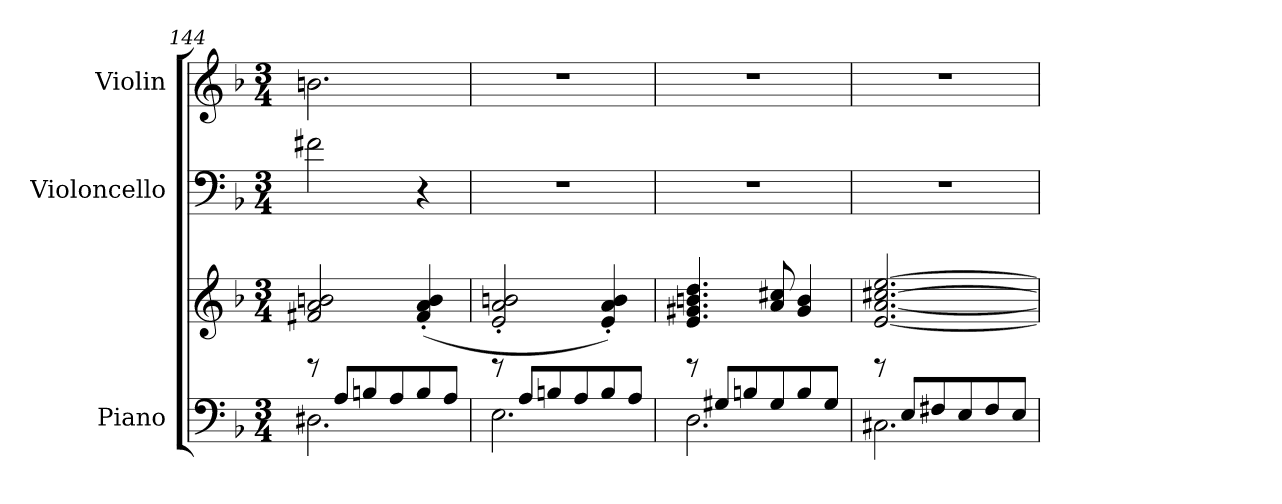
**kern	**kern	**kern	**kern
*part3	*part3	*part2	*part1
*staff4	*staff3	*staff2	*staff1
*I"Piano	*	*I"Violoncello	*I"Violin
*I'Pno	*	*I'Vc	*I'Vln
*clefF4	*clefG2	*clefF4	*clefG2
*k[b-]	*k[b-]	*k[b-]	*k[b-]
*M3/4	*M3/4	*M3/4	*M3/4
=144	=144	=144	=144
*^	*	*	*
2.D#X\	8rg	2f#X/ 2a/ 2bn/	2f#X\	2.bn\
.	8A/L	.	.	.
.	8Bn/	.	.	.
.	8A/	.	.	.
.	8B/	(<4f#/' 4a/' 4b/'	4r	.
.	8A/J	.	.	.
=145	=145	=145	=145	=145
2.E\	8rg	2e/' 2a/' 2bn/'	2.r	2.r
.	8A/L	.	.	.
.	8Bn/	.	.	.
.	8A/	.	.	.
.	8B/	4e/' 4a/' 4b/')	.	.
.	8A/J	.	.	.
!!LO:PB:g=z
=146	=146	=146	=146	=146
2.D\	8rg	4.e/ 4.g#X/ 4.bn/ 4.dd/	2.r	2.r
.	8G#X/L	.	.	.
.	8Bn/	.	.	.
.	8G#/	8a/ 8cc#X/	.	.
.	8B/	4g#/ 4b/	.	.
.	8G#/J	.	.	.
=147	=147	=147	=147	=147
2.C#X\	8rg	[2.e/ [2.a/ [2.cc#X/ [2.ee/	2.r	2.r
.	8E/L	.	.	.
.	8F#X/	.	.	.
.	8E/	.	.	.
.	8F#/	.	.	.
.	8E/J	.	.	.
*v	*v	*	*	*
=	=	=	=
*-	*-	*-	*-
